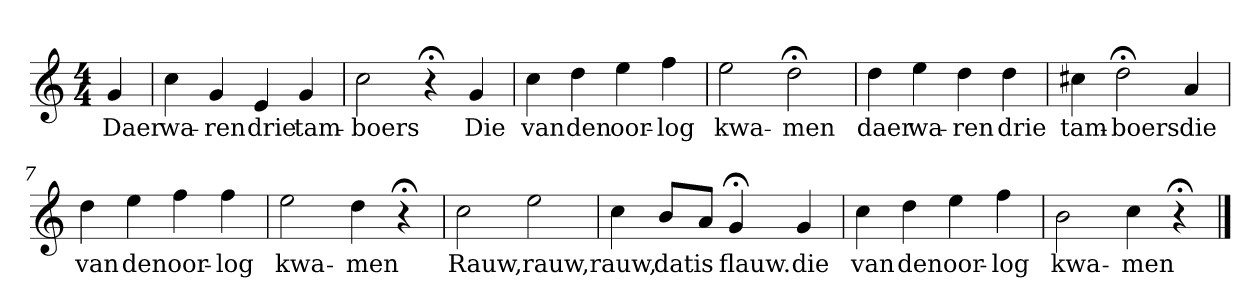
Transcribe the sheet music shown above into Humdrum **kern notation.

**kern	**text
*part1	*part1
*staff1	*staff1
*k[]	*
*C:	*
*M4/4	*
*MM120	*
=	=
4g	Daer
=1	=1
4cc	wa-
4g	-ren
4e	drie
4g	tam-
=2	=2
2cc	-boers
4r;<	.
4g	Die
=3	=3
4cc	van
4dd	den
4ee	oor-
4ff	-log
=4	=4
2ee	kwa-
2dd;<	-men
=5	=5
4dd	daer
4ee	wa-
4dd	-ren
4dd	drie
=6	=6
4cc#X	tam-
2dd;<	-boers
4a	die
=7	=7
4dd	van
4ee	den
4ff	oor-
4ff	-log
=8	=8
2ee	kwa-
4dd	-men
4r;<	.
=9	=9
2cc	Rauw,
2ee	rauw,
=10	=10
4cc	rauw,
8bL	dat
8aJ	is
4g;<	flauw.
4g	die
=11	=11
4cc	van
4dd	den
4ee	oor-
4ff	-log
=12	=12
2b	kwa-
4cc	-men
4r;<	.
==	==
*-	*-
